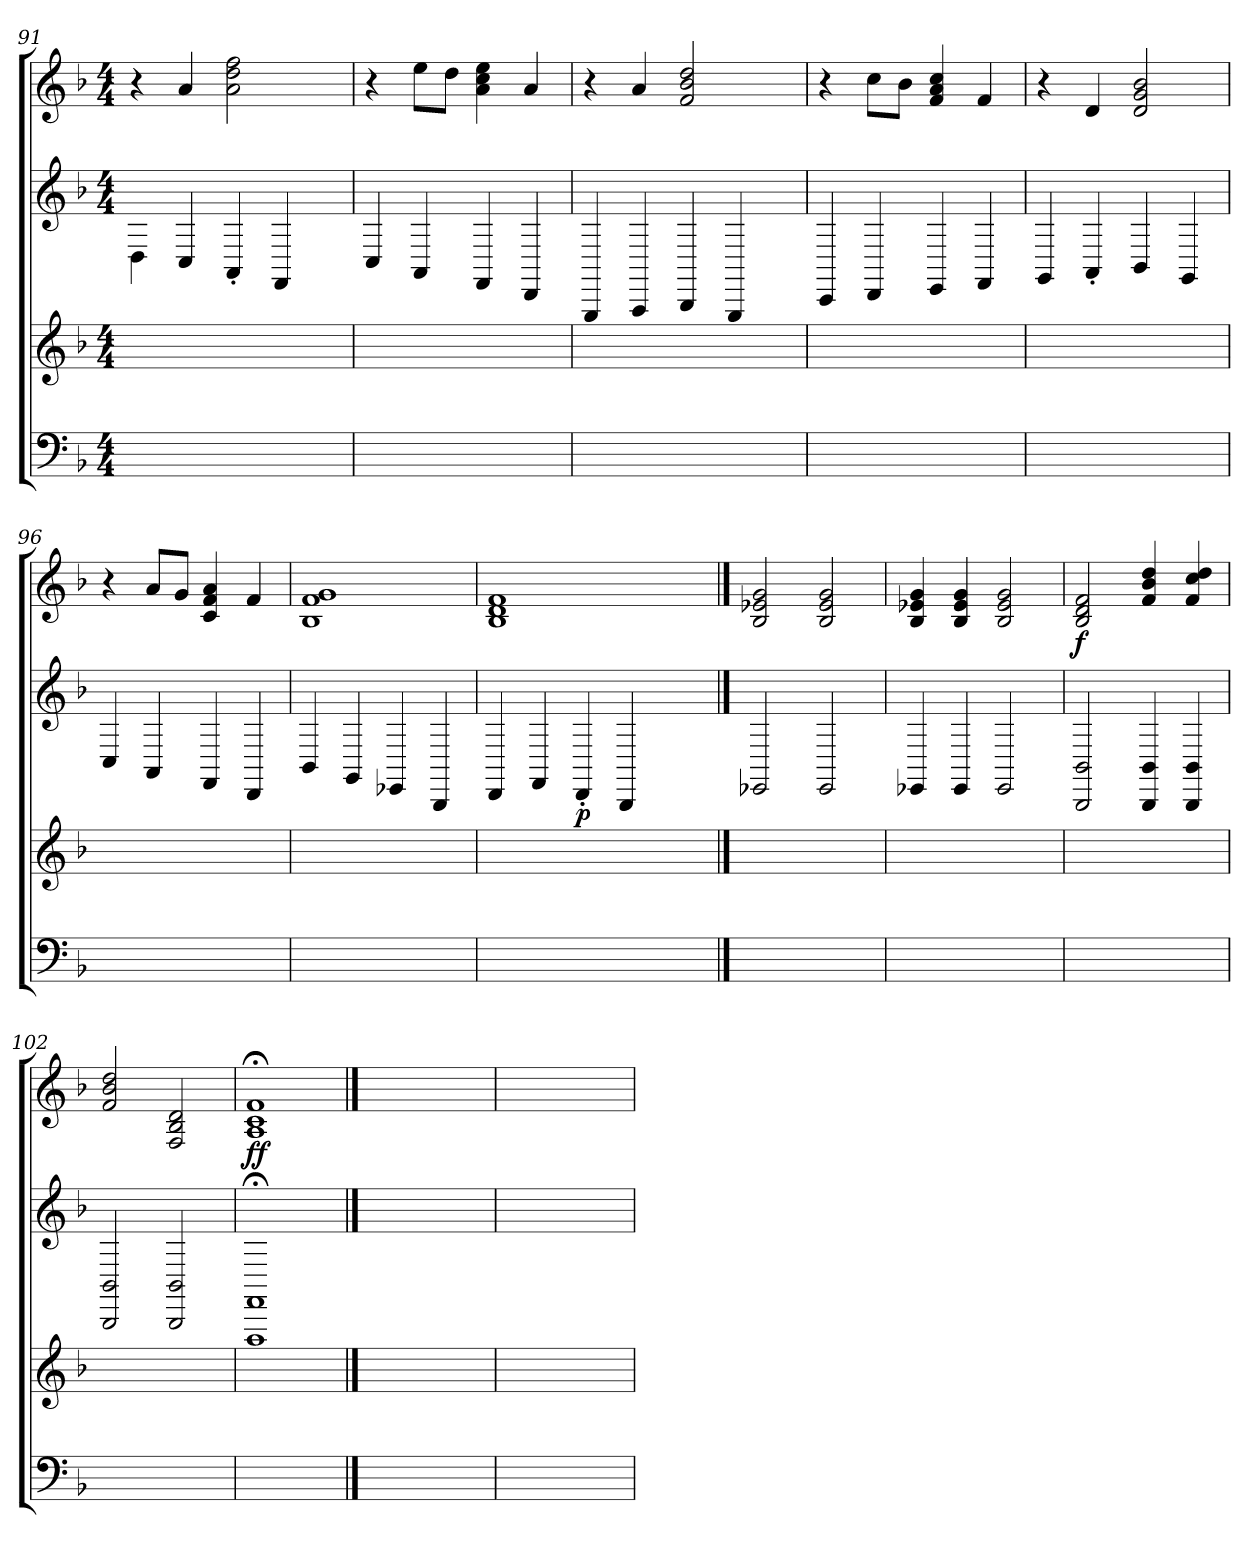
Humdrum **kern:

**kern	**kern	**kern	**dynam	**kern	**dynam
*part4	*part3	*part2	*part2	*part1	*part1
*staff4	*staff3	*staff2	*staff2	*staff1	*staff1
!!LO:LB:g=z
*clefF4	*clefG2	*clefG2	*	*clefG2	*
*k[b-]	*k[b-]	*k[b-]	*	*k[b-]	*
*M4/4	*M4/4	*M4/4	*	*M4/4	*
=91	=91	=91	=91	=91	=91
1ryy	2ryy	4D\	.	4r	.
.	.	4C/	.	4a/	.
.	2ryy	4AA'/	.	2a\ 2dd\ 2ff\	.
.	.	4FF/	.	.	.
8ryy	8ryy	8ryy	.	8ryy	.
!!LO:PB:g=z
=92	=92	=92	=92	=92	=92
1ryy	2ryy	4C/	.	4r	.
.	.	4AA/	.	8ee\L	.
.	.	.	.	8dd\J	.
.	2ryy	4FF/	.	4a\ 4cc\ 4ee\	.
.	.	4DD/	.	4a/	.
=93	=93	=93	=93	=93	=93
1ryy	2ryy	4GGG/	.	4r	.
.	.	4AAA/	.	4a/	.
.	2ryy	4BBB-/	.	2f/ 2b-/ 2dd/	.
.	.	4GGG/	.	.	.
8ryy	8ryy	8ryy	.	8ryy	.
=94	=94	=94	=94	=94	=94
1ryy	2ryy	4CC/	.	4r	.
.	.	4DD/	.	8cc\L	.
.	.	.	.	8b-\J	.
.	2ryy	4EE/	.	4f/ 4a/ 4cc/	.
.	.	4FF/	.	4f/	.
!!LO:LB:g=z
=95	=95	=95	=95	=95	=95
1ryy	2ryy	4GG/	.	4r	.
.	.	4AA'/	.	4d/	.
.	2ryy	4BB-/	.	2d/ 2g/ 2b-/	.
.	.	4GG/	.	.	.
=96	=96	=96	=96	=96	=96
1ryy	2ryy	4C/	.	4r	.
.	.	4AA/	.	8a/L	.
.	.	.	.	8g/J	.
.	2ryy	4FF/	.	4c/ 4f/ 4a/	.
.	.	4DD/	.	4f/	.
!!LO:LB:g=z
=97	=97	=97	=97	=97	=97
*	*	*	*	*^	*
1ryy	2ryy	4BB-/	.	1f 1g	1B-	.
.	.	4GG/	.	.	.	.
.	2ryy	4EE-X/	.	.	.	.
.	.	4BBB-/	.	.	.	.
*	*	*	*	*v	*v	*
=98	=98	=98	=98	=98	=98
1ryy	1ryy	4DD/	.	1B- 1d 1f	.
.	.	4FF/	.	.	.
!	!	!	!LO:DY:b	!	!
.	.	4DD'/	p	.	.
.	.	4BBB-/	.	.	.
4.ryy	4.ryy	4.ryy	.	4.ryy	.
!!LO:PB:g=z
==99	==99	==99	==99	==99	==99
1ryy	2ryy	2EE-X/	.	2B-/ 2e-X/ 2g/	.
.	2ryy	2EE-/	.	2B-/ 2e-/ 2g/	.
=100	=100	=100	=100	=100	=100
1ryy	2ryy	4EE-X/	.	4B-/ 4e-X/ 4g/	.
.	.	4EE-/	.	4B-/ 4e-/ 4g/	.
.	2ryy	2EE-/	.	2B-/ 2e-/ 2g/	.
=101	=101	=101	=101	=101	=101
!	!	!	!	!	!LO:DY:b
1ryy	2ryy	2BBB-/ 2BB-/	.	2B-/ 2d/ 2f/	f
.	2ryy	4BBB-/ 4BB-/	.	4f/ 4b-/ 4dd/	.
.	.	4BBB-/ 4BB-/	.	4f/ 4cc/ 4dd/	.
!!LO:PB:g=z
=102	=102	=102	=102	=102	=102
1ryy	2ryy	2BBB-/ 2BB-/	.	2f/ 2b-/ 2dd/	.
.	2ryy	2BBB-/ 2BB-/	.	2F/ 2B-/ 2d/	.
=103	=103	=103	=103	=103	=103
*	*	*^	*	*^	*
!	!	!	!	!	!	!	!LO:DY:b
1ryy	1ryy	1FF;<	1FFF	.	1f;<	1A 1c	ff
*	*	*v	*v	*	*	*	*
*	*	*	*	*v	*v	*
==104	==104	==104	==104	==104	==104
1ryy	2ryy	1ryy	.	2ryy	.
.	2ryy	.	.	2ryy	.
=105	=105	=105	=105	=105	=105
1ryy	2ryy	1ryy	.	2ryy	.
.	2ryy	.	.	2ryy	.
=	=	=	=	=	=
*-	*-	*-	*-	*-	*-
